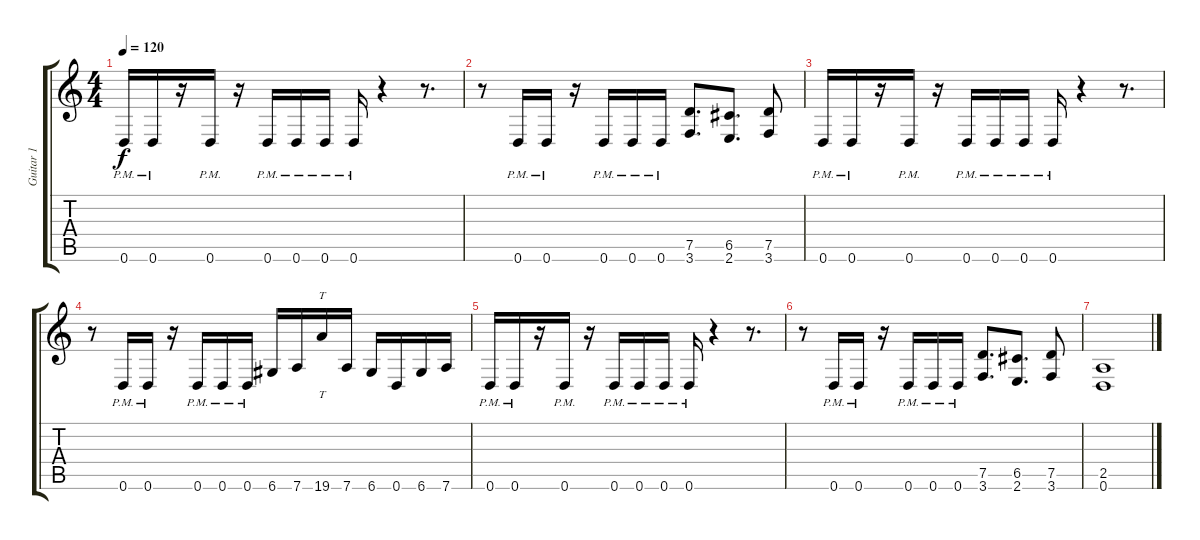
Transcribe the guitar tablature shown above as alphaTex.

\track ("Guitar 1" "Guitar 1") {instrument distortionguitar}
\staff {score tabs}
\tuning (D4 A3 F3 C3 G2 D2) {hide}
\ts (4 4)
\tempo 120
\clef g2
\ks c
0.6{pm}.16{dy f} 0.6{pm}.16 r.16 0.6{pm}.16 r.16 0.6{pm}.16 0.6{pm}.16 0.6{pm}.16 0.6{pm}.16 r.4 r.8{d} |
r.8 0.6{pm}.16 0.6{pm}.16 r.16 0.6{pm}.16 0.6{pm}.16 0.6{pm}.16 (7.5 3.6).8{d} (6.5 2.6).8{d} (7.5 3.6).8 |
0.6{pm}.16 0.6{pm}.16 r.16 0.6{pm}.16 r.16 0.6{pm}.16 0.6{pm}.16 0.6{pm}.16 0.6{pm}.16 r.4 r.8{d} |
r.8 0.6{pm}.16 0.6{pm}.16 r.16 0.6{pm}.16 0.6{pm}.16 0.6{pm}.16 6.6.16 7.6.16 19.6.16{tt} 7.6.16 6.6.16 0.6.16 6.6.16 7.6.16 |
0.6{pm}.16 0.6{pm}.16 r.16 0.6{pm}.16 r.16 0.6{pm}.16 0.6{pm}.16 0.6{pm}.16 0.6{pm}.16 r.4 r.8{d} |
r.8 0.6{pm}.16 0.6{pm}.16 r.16 0.6{pm}.16 0.6{pm}.16 0.6{pm}.16 (7.5 3.6).8{d} (6.5 2.6).8{d} (7.5 3.6).8 |
(2.5 0.6).1
